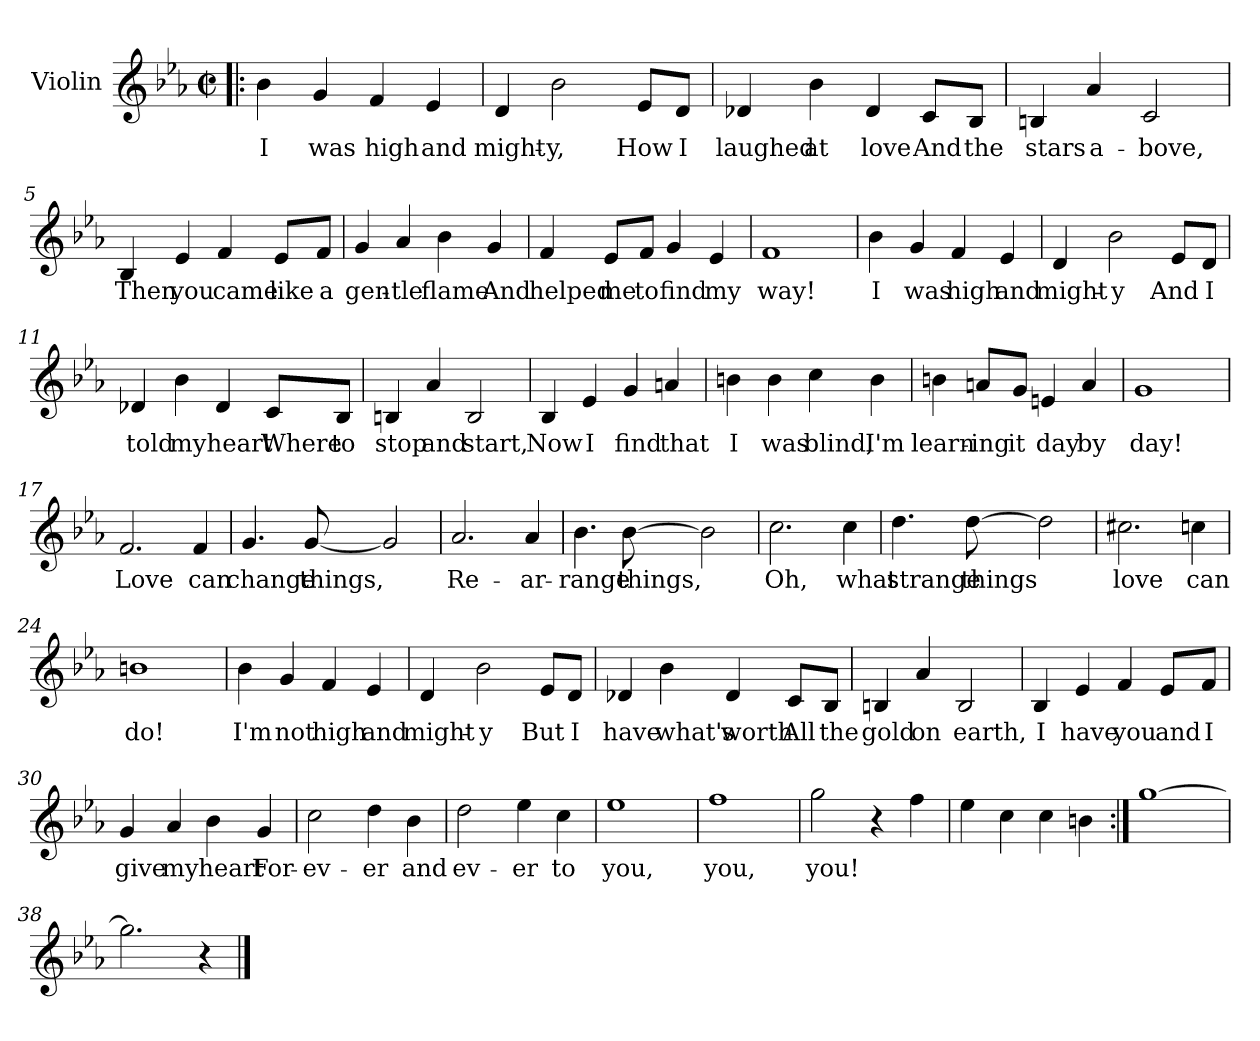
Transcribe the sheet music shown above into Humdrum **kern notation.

**kern	**text
*part1	*part1
*staff1	*staff1
*I"Violin	*
*I'Vln	*
*clefG2	*
*k[b-e-a-]	*
*E-:	*
*M2/2	*
*met(c|)	*
=1!|:	=1!|:
4b-\	I
4g/	was
4f/	high
4e-/	and
=2	=2
4d/	might-
2b-\	-y,
8e-/L	How
8d/J	I
=3	=3
4d-X/	laughed
4b-\	at
4d-/	love
8c/L	And
8B-/J	the
=4	=4
4Bn/	stars
4a-/	a-
2c/	-bove,
=5	=5
4B-/	Then
4e-/	you
4f/	came
8e-/L	like
8f/J	a
!!LO:LB:g=z
=6	=6
4g/	gen-
4a-/	-tle
4b-\	flame
4g/	And
=7	=7
4f/	helped
8e-/L	me
8f/J	to
4g/	find
4e-/	my
=8	=8
1f	way!
=9	=9
4b-\	I
4g/	was
4f/	high
4e-/	and
=10	=10
4d/	might-
2b-\	-y
8e-/L	And
8d/J	I
!!LO:LB:g=z
=11	=11
4d-X/	told
4b-\	my
4d-/	heart
8c/L	Where
8B-/J	to
=12	=12
4Bn/	stop
4a-/	and
2B/	start,
=13	=13
4B-/	Now
4e-/	I
4g/	find
4an/	that
=14	=14
4bn\	I
4b\	was
4cc\	blind,
4b\	I'm
=15	=15
4bn\	learn-
8an/L	-ing
8g/J	it
4en/	day
4a/	by
!!LO:LB:g=z
=16	=16
1g	day!
=17	=17
2.f/	Love
4f/	can
=18	=18
4.g/	change
[8g/	things,
2g/]	.
=19	=19
2.a-/	Re-
4a-/	-ar-
=20	=20
4.b-\	-range
[8b-\	things,
2b-\]	.
!!LO:LB:g=z
=21	=21
2.cc\	Oh,
4cc\	what
=22	=22
4.dd\	strange
[8dd\	things
2dd\]	.
=23	=23
2.cc#X\	love
4ccn\	can
=24	=24
1bn	do!
=25	=25
4b-\	I'm
4g/	not
4f/	high
4e-/	and
=26	=26
4d/	might-
2b-\	-y
8e-/L	But
8d/J	I
=27	=27
4d-X/	have
4b-\	what's
4d-/	worth
8c/L	All
8B-/J	the
!!LO:LB:g=z
=28	=28
4Bn/	gold
4a-/	on
2B/	earth,
=29	=29
4B-/	I
4e-/	have
4f/	you
8e-/L	and
8f/J	I
=30	=30
4g/	give
4a-/	my
4b-\	heart
4g/	For-
=31	=31
2cc\	-ev-
4dd\	-er
4b-\	and
=32	=32
2dd\	ev-
4ee-\	-er
4cc\	to
=33	=33
1ee-	you,
=34	=34
1ff	you,
!!LO:LB:g=z
=35	=35
2gg\	you!
4r	.
4ff\	.
=36	=36
4ee-\	.
4cc\	.
4cc\	.
4bn\	.
=37:|!	=37:|!
[1gg	.
=38	=38
2.gg\]	.
4r	.
==	==
*-	*-
